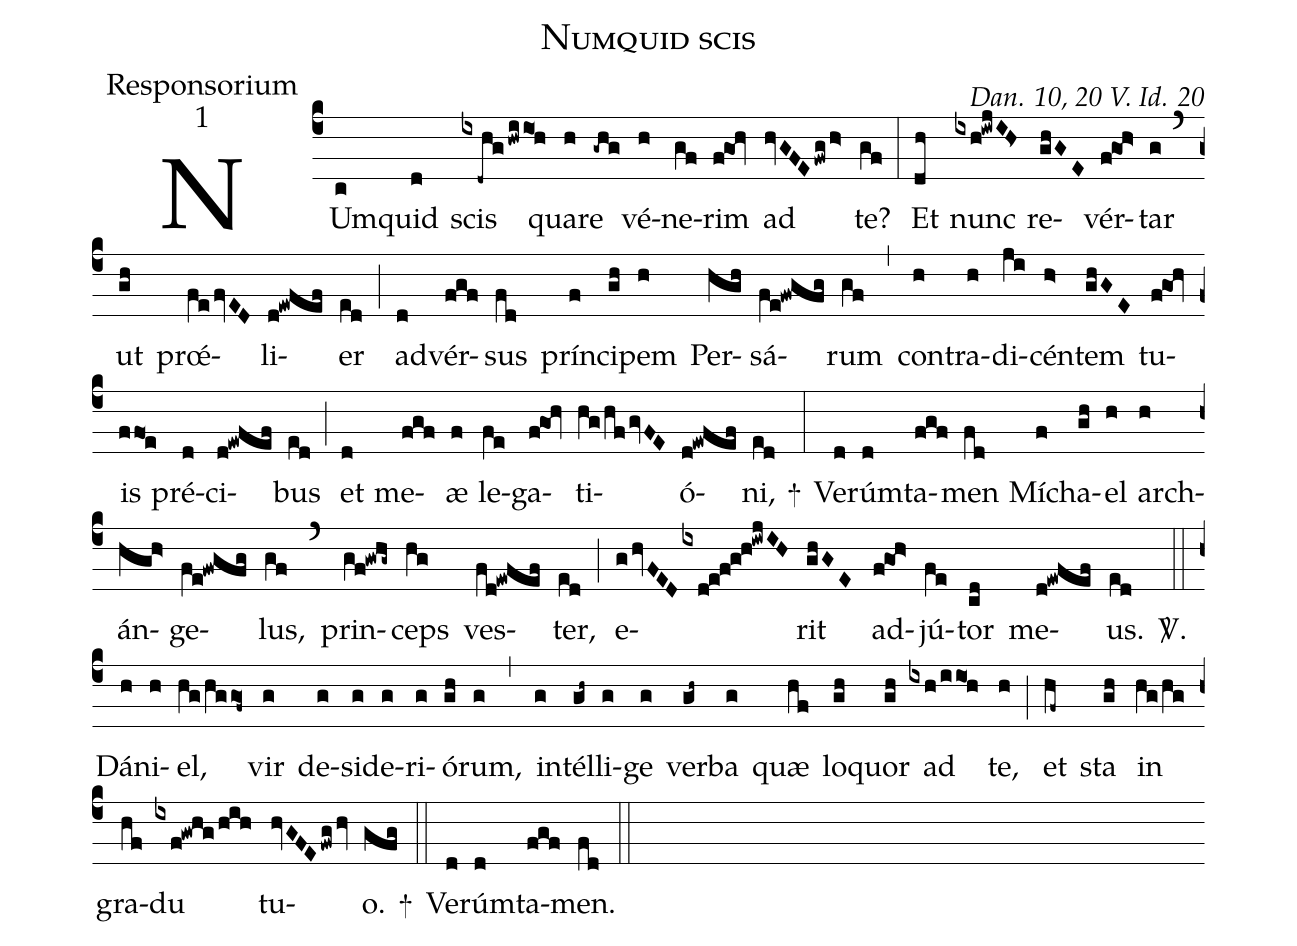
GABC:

name:Numquid scis;
office-part:Responsorium;
mode:1;
commentary:Dan. 10, 20 V. Id. 20;
%%
(c4)
NUm(c)quid(d) scis(ix-dhg/hwi/io1h) qua(h)re(-ghg) vé(h)ne(gf)rim(fgOh) ad(hvGFEfwg/h>) te?(gf) (:)
Et(dh) nunc(ixh!iwjIH>) re(ghGE)vér(f!go1!h>)tar(g) (`)
ut(gh) prœ́(fefvED)li(d!ewfef)er(ed) (;)
ad(d)vér(fgf)sus(fd) prín(f)ci(gh)pem(h) Per(hgh)sá(fe!fwgfg)rum(gf) (,)
con(h)tra(h)di(ji)cén(h>)tem(ghGE) tu(fgOh)is(ffo1e) pré(d)ci(d!ewfef)bus(ed) (;)
et(d) me(fgf)æ(f) le(fe)ga(fgOh)ti(hg/hfgvFE)ó(d!ewfef)ni,(ed) +(:)
Ve(d)rúm(d)ta(fgf)men(fd) Mí(f)cha(gh)el(h) arch(h)án(hgh>)ge(fe!fwgfg)lus,(gf) (`)
prin(gf!gwhg~)ceps(hg) ves(fd!ewfef)ter,(ed) (;)
e(ghvFEDixd!e!f!g!h!iwjIH)rit(ghGE) ad(f!go1!h>)jú(fe)tor(cd) me(d!ewfef)us.(ed) <sp>V/</sp>.(::)
Dá(h)ni(h)el,(hg/hggo1f~) vir(g) de(g)si(g)de(g)ri(g)ó(gh)rum,(g) (,)
in(g)tél(gh~)li(g)ge(g) ver(gh~)ba(g) quæ(hf) lo(gh)quor(gh) ad(ixh/iio1h) te,(h) (;)
et(hf~) sta(gh) in(hg/hg) gra(hf)du(ixf!gwhg/hih) tu(hvGFEfwghv)o.(gfg) +(::)
Ve(d)rúm(d)ta(fgf)men.(fd) (::)
